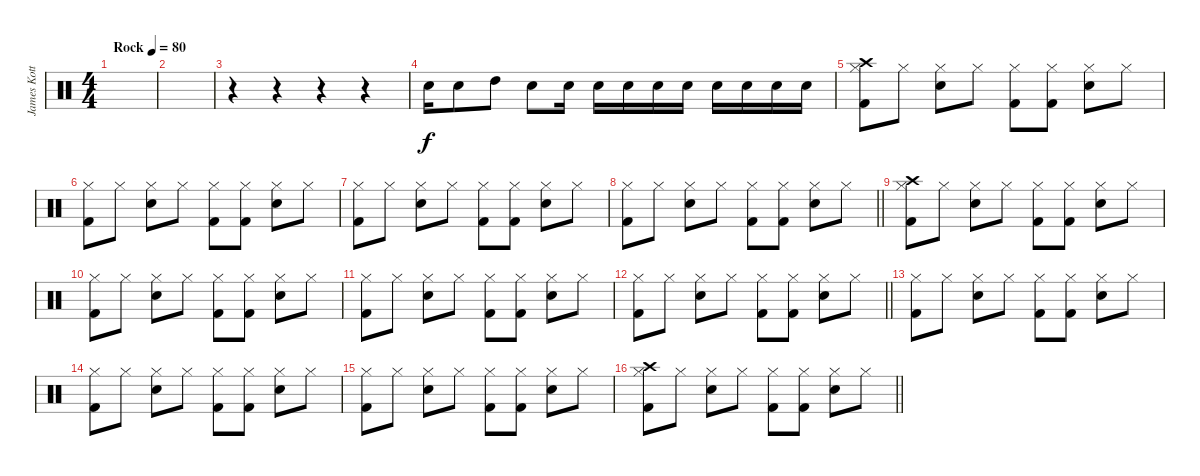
\track ("James Kottak" "James Kott") {instrument percussion}
\staff {score}
\articulation defaults
\ts (4 4)
\tempo (80 "Rock")
\clef neutral
\ks c
|
|
r.4 r.4 r.4 r.4 |
"Snare (hit) 2".16 "Snare (hit) 2".8 "High Tom (hit)".8 "Snare (hit) 2".8 "Snare (hit) 2".16 "Electric Snare (hit)".16 "Electric Snare (hit)".16 "Electric Snare (hit)".16 "Electric Snare (hit)".16 "Electric Snare (hit)".16 "Electric Snare (hit)".16 "Electric Snare (hit)".16 "Electric Snare (hit)".16 |
("Hi-Hat (closed)" "Crash high (hit)" "Kick (hit) 2").8 "Hi-Hat (closed)".8 ("Hi-Hat (closed)" "Snare (hit) 2").8 "Hi-Hat (closed)".8 ("Hi-Hat (closed)" "Kick (hit) 2").8 ("Hi-Hat (closed)" "Kick (hit) 2").8 ("Hi-Hat (closed)" "Snare (hit) 2").8 "Hi-Hat (closed)".8 |
("Hi-Hat (closed)" "Kick (hit) 2").8 "Hi-Hat (closed)".8 ("Hi-Hat (closed)" "Snare (hit) 2").8 "Hi-Hat (closed)".8 ("Hi-Hat (closed)" "Kick (hit) 2").8 ("Hi-Hat (closed)" "Kick (hit) 2").8 ("Hi-Hat (closed)" "Snare (hit) 2").8 "Hi-Hat (closed)".8 |
("Hi-Hat (closed)" "Kick (hit) 2").8 "Hi-Hat (closed)".8 ("Hi-Hat (closed)" "Snare (hit) 2").8 "Hi-Hat (closed)".8 ("Hi-Hat (closed)" "Kick (hit) 2").8 ("Hi-Hat (closed)" "Kick (hit) 2").8 ("Hi-Hat (closed)" "Snare (hit) 2").8 "Hi-Hat (closed)".8 |
\barLineRight lightlight
("Hi-Hat (closed)" "Kick (hit) 2").8 "Hi-Hat (closed)".8 ("Hi-Hat (closed)" "Snare (hit) 2").8 "Hi-Hat (closed)".8 ("Hi-Hat (closed)" "Kick (hit) 2").8 ("Hi-Hat (closed)" "Kick (hit) 2").8 ("Hi-Hat (closed)" "Snare (hit) 2").8 "Hi-Hat (closed)".8 |
("Hi-Hat (closed)" "Crash high (hit)" "Kick (hit) 2").8 "Hi-Hat (closed)".8 ("Hi-Hat (closed)" "Snare (hit) 2").8 "Hi-Hat (closed)".8 ("Hi-Hat (closed)" "Kick (hit) 2").8 ("Hi-Hat (closed)" "Kick (hit) 2").8 ("Hi-Hat (closed)" "Snare (hit) 2").8 "Hi-Hat (closed)".8 |
("Hi-Hat (closed)" "Kick (hit) 2").8 "Hi-Hat (closed)".8 ("Hi-Hat (closed)" "Snare (hit) 2").8 "Hi-Hat (closed)".8 ("Hi-Hat (closed)" "Kick (hit) 2").8 ("Hi-Hat (closed)" "Kick (hit) 2").8 ("Hi-Hat (closed)" "Snare (hit) 2").8 "Hi-Hat (closed)".8 |
("Hi-Hat (closed)" "Kick (hit) 2").8 "Hi-Hat (closed)".8 ("Hi-Hat (closed)" "Snare (hit) 2").8 "Hi-Hat (closed)".8 ("Hi-Hat (closed)" "Kick (hit) 2").8 ("Hi-Hat (closed)" "Kick (hit) 2").8 ("Hi-Hat (closed)" "Snare (hit) 2").8 "Hi-Hat (closed)".8 |
\barLineRight lightlight
("Hi-Hat (closed)" "Kick (hit) 2").8 "Hi-Hat (closed)".8 ("Hi-Hat (closed)" "Snare (hit) 2").8 "Hi-Hat (closed)".8 ("Hi-Hat (closed)" "Kick (hit) 2").8 ("Hi-Hat (closed)" "Kick (hit) 2").8 ("Hi-Hat (closed)" "Snare (hit) 2").8 "Hi-Hat (closed)".8 |
("Hi-Hat (closed)" "Kick (hit) 2").8 "Hi-Hat (closed)".8 ("Hi-Hat (closed)" "Snare (hit) 2").8 "Hi-Hat (closed)".8 ("Hi-Hat (closed)" "Kick (hit) 2").8 ("Hi-Hat (closed)" "Kick (hit) 2").8 ("Hi-Hat (closed)" "Snare (hit) 2").8 "Hi-Hat (closed)".8 |
("Hi-Hat (closed)" "Kick (hit) 2").8 "Hi-Hat (closed)".8 ("Hi-Hat (closed)" "Snare (hit) 2").8 "Hi-Hat (closed)".8 ("Hi-Hat (closed)" "Kick (hit) 2").8 ("Hi-Hat (closed)" "Kick (hit) 2").8 ("Hi-Hat (closed)" "Snare (hit) 2").8 "Hi-Hat (closed)".8 |
("Hi-Hat (closed)" "Kick (hit) 2").8 "Hi-Hat (closed)".8 ("Hi-Hat (closed)" "Snare (hit) 2").8 "Hi-Hat (closed)".8 ("Hi-Hat (closed)" "Kick (hit) 2").8 ("Hi-Hat (closed)" "Kick (hit) 2").8 ("Hi-Hat (closed)" "Snare (hit) 2").8 "Hi-Hat (closed)".8 |
\barLineRight lightlight
("Hi-Hat (closed)" "Crash high (hit)" "Kick (hit) 2").8 "Hi-Hat (closed)".8 ("Hi-Hat (closed)" "Snare (hit) 2").8 "Hi-Hat (closed)".8 ("Hi-Hat (closed)" "Kick (hit) 2").8 ("Hi-Hat (closed)" "Kick (hit) 2").8 ("Hi-Hat (closed)" "Snare (hit) 2").8 "Hi-Hat (closed)".8
